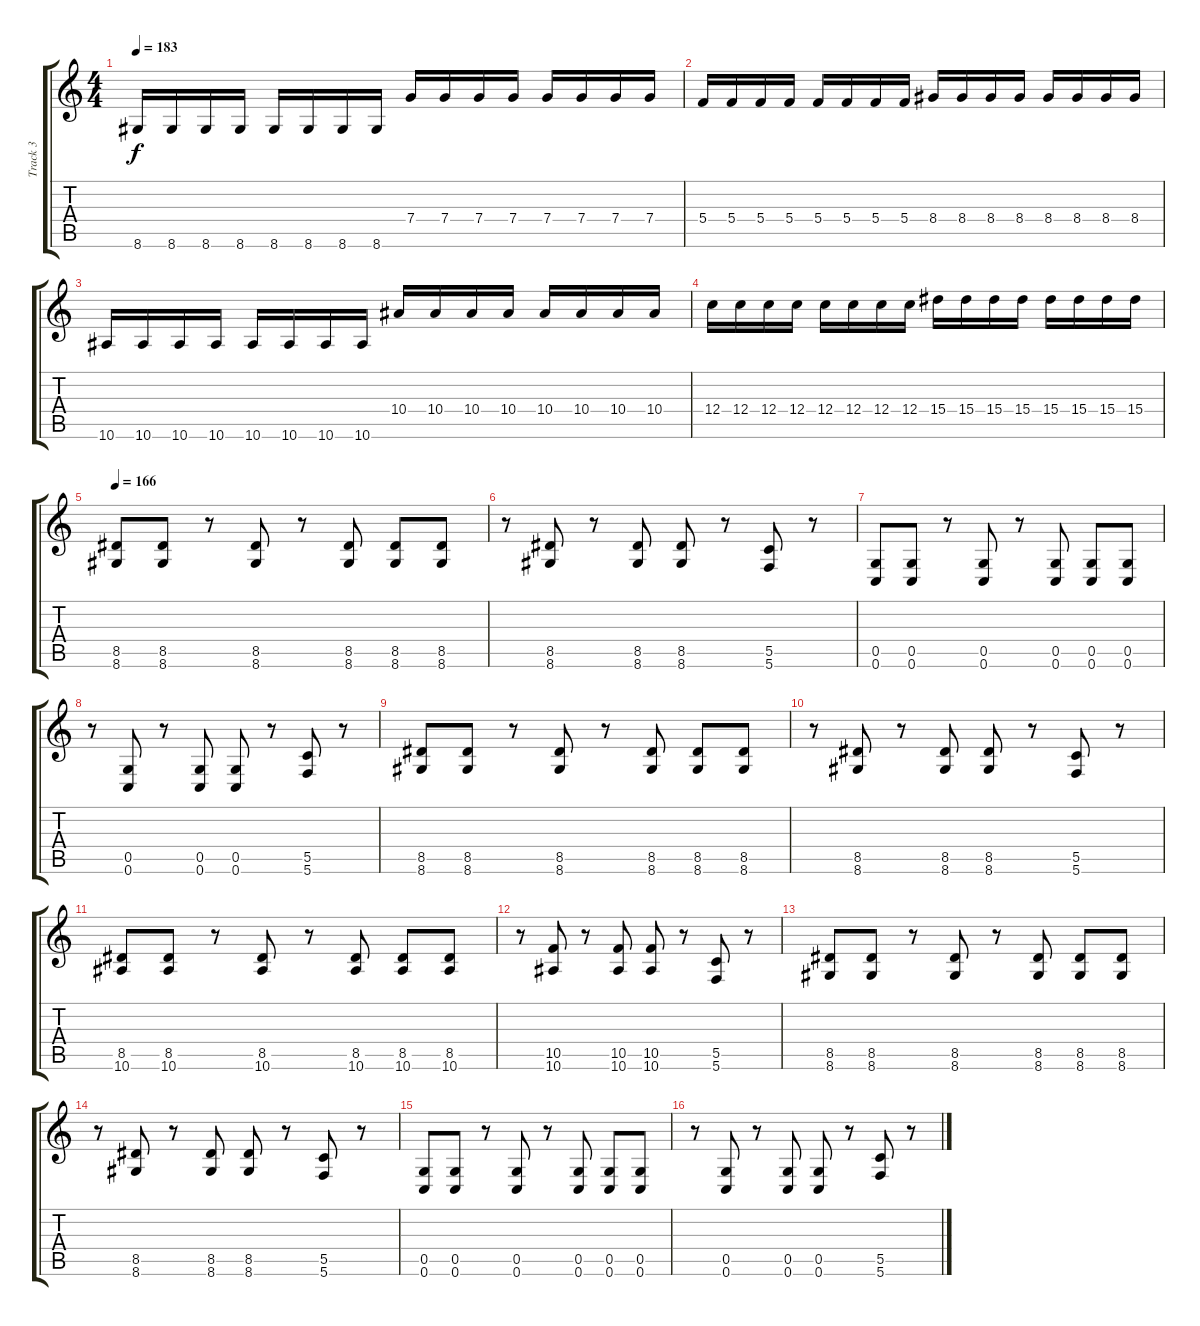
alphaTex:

\track ("Track 3" "Track 3") {instrument distortionguitar}
\staff {score tabs}
\tuning (D4 A3 F3 C3 G2 C2) {hide}
\ts (4 4)
\tempo 183
\clef g2
\ks c
8.6.16{dy f} 8.6.16 8.6.16 8.6.16 8.6.16 8.6.16 8.6.16 8.6.16 7.4.16 7.4.16 7.4.16 7.4.16 7.4.16 7.4.16 7.4.16 7.4.16 |
5.4.16 5.4.16 5.4.16 5.4.16 5.4.16 5.4.16 5.4.16 5.4.16 8.4.16 8.4.16 8.4.16 8.4.16 8.4.16 8.4.16 8.4.16 8.4.16 |
10.6.16 10.6.16 10.6.16 10.6.16 10.6.16 10.6.16 10.6.16 10.6.16 10.4.16 10.4.16 10.4.16 10.4.16 10.4.16 10.4.16 10.4.16 10.4.16 |
12.4.16 12.4.16 12.4.16 12.4.16 12.4.16 12.4.16 12.4.16 12.4.16 15.4.16 15.4.16 15.4.16 15.4.16 15.4.16 15.4.16 15.4.16 15.4.16 |
\tempo 166
(8.5 8.6).8 (8.5 8.6).8 r.8 (8.5 8.6).8 r.8 (8.5 8.6).8 (8.5 8.6).8 (8.5 8.6).8 |
r.8 (8.5 8.6).8 r.8 (8.5 8.6).8 (8.5 8.6).8 r.8 (5.5 5.6).8 r.8 |
(0.5 0.6).8 (0.5 0.6).8 r.8 (0.5 0.6).8 r.8 (0.5 0.6).8 (0.5 0.6).8 (0.5 0.6).8 |
r.8 (0.5 0.6).8 r.8 (0.5 0.6).8 (0.5 0.6).8 r.8 (5.5 5.6).8 r.8 |
(8.5 8.6).8 (8.5 8.6).8 r.8 (8.5 8.6).8 r.8 (8.5 8.6).8 (8.5 8.6).8 (8.5 8.6).8 |
r.8 (8.5 8.6).8 r.8 (8.5 8.6).8 (8.5 8.6).8 r.8 (5.5 5.6).8 r.8 |
(8.5 10.6).8 (8.5 10.6).8 r.8 (8.5 10.6).8 r.8 (8.5 10.6).8 (8.5 10.6).8 (8.5 10.6).8 |
r.8 (10.5 10.6).8 r.8 (10.5 10.6).8 (10.5 10.6).8 r.8 (5.5 5.6).8 r.8 |
(8.5 8.6).8 (8.5 8.6).8 r.8 (8.5 8.6).8 r.8 (8.5 8.6).8 (8.5 8.6).8 (8.5 8.6).8 |
r.8 (8.5 8.6).8 r.8 (8.5 8.6).8 (8.5 8.6).8 r.8 (5.5 5.6).8 r.8 |
(0.5 0.6).8 (0.5 0.6).8 r.8 (0.5 0.6).8 r.8 (0.5 0.6).8 (0.5 0.6).8 (0.5 0.6).8 |
r.8 (0.5 0.6).8 r.8 (0.5 0.6).8 (0.5 0.6).8 r.8 (5.5 5.6).8 r.8
